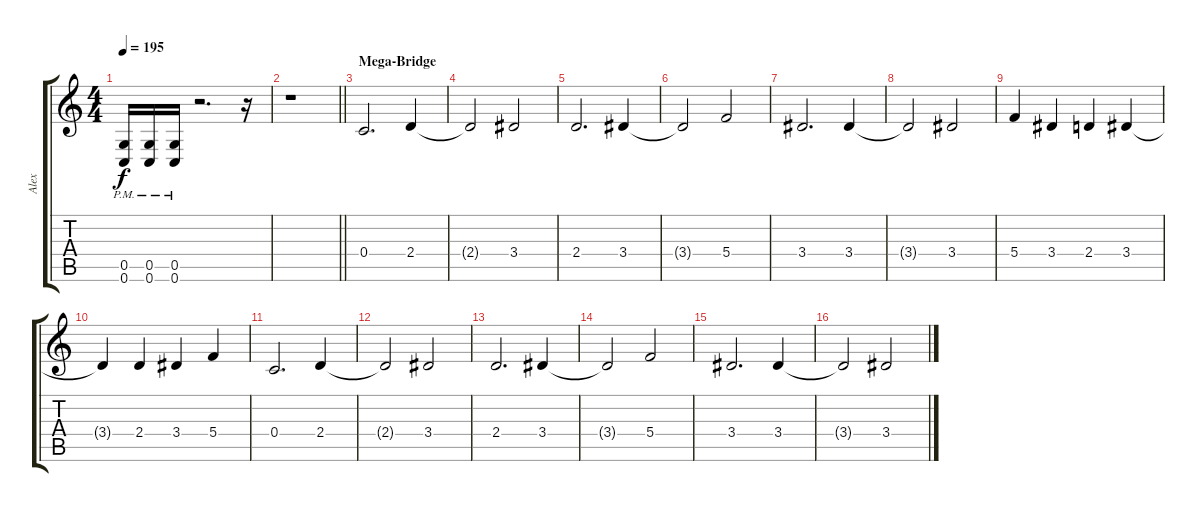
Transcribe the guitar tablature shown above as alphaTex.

\track ("Alex" "Alex") {instrument distortionguitar}
\staff {score tabs}
\tuning (D4 A3 F3 C3 G2 C2) {hide}
\ts (4 4)
\tempo 195
\clef g2
\ks c
(0.5{pm} 0.6{pm}).16{dy f} (0.5{pm} 0.6{pm}).16 (0.5{pm} 0.6{pm}).16 r.2{d} r.16 |
\barLineRight lightlight
r.1 |
\section ("" "Mega-Bridge")
0.4.2{d volume 8 balance 0} 2.4.4 |
2.4{t}.2 3.4.2 |
2.4.2{d} 3.4.4 |
3.4{t}.2 5.4.2 |
3.4.2{d} 3.4.4 |
3.4{t}.2 3.4.2 |
5.4.4 3.4.4 2.4.4 3.4.4 |
3.4{t}.4 2.4.4 3.4.4 5.4.4 |
0.4.2{d volume 8 balance 0} 2.4.4 |
2.4{t}.2 3.4.2 |
2.4.2{d} 3.4.4 |
3.4{t}.2 5.4.2 |
3.4.2{d} 3.4.4 |
3.4{t}.2 3.4.2
